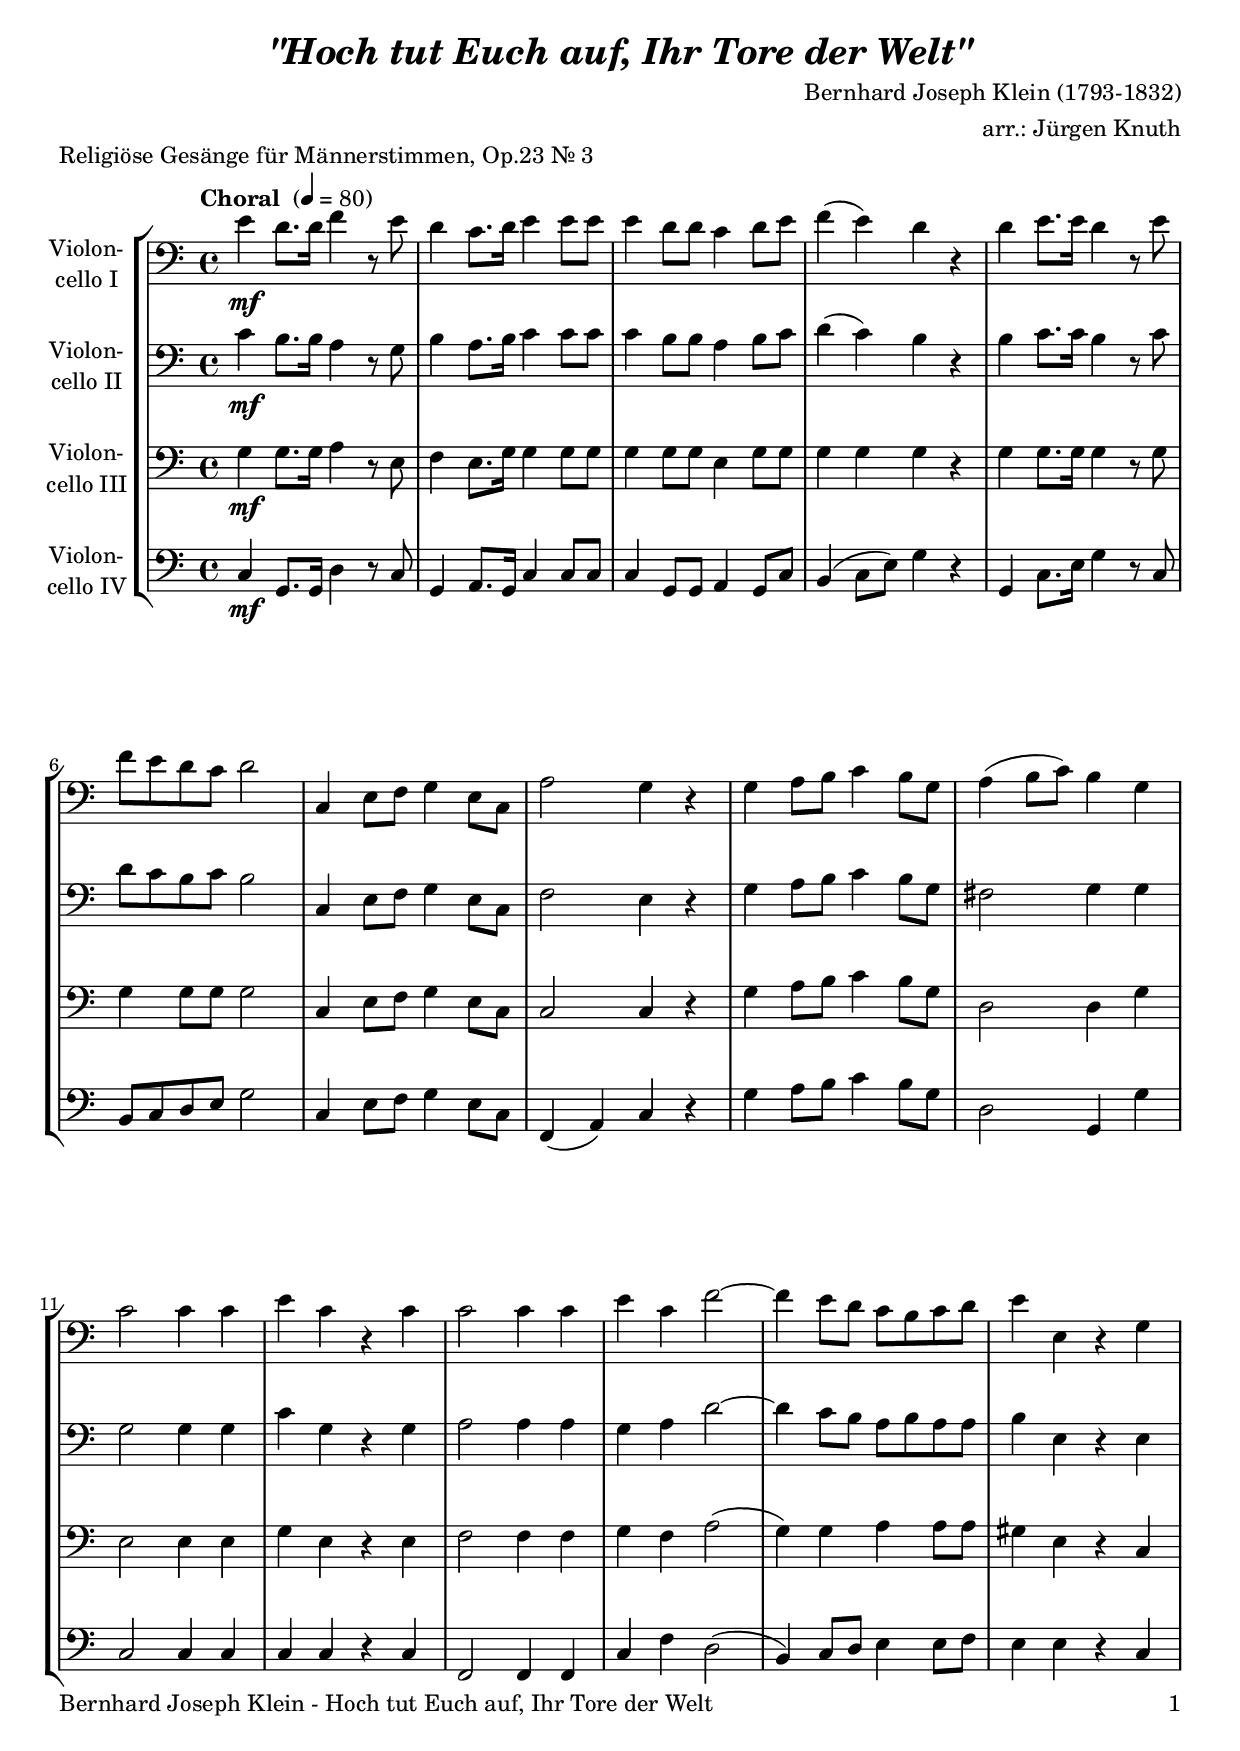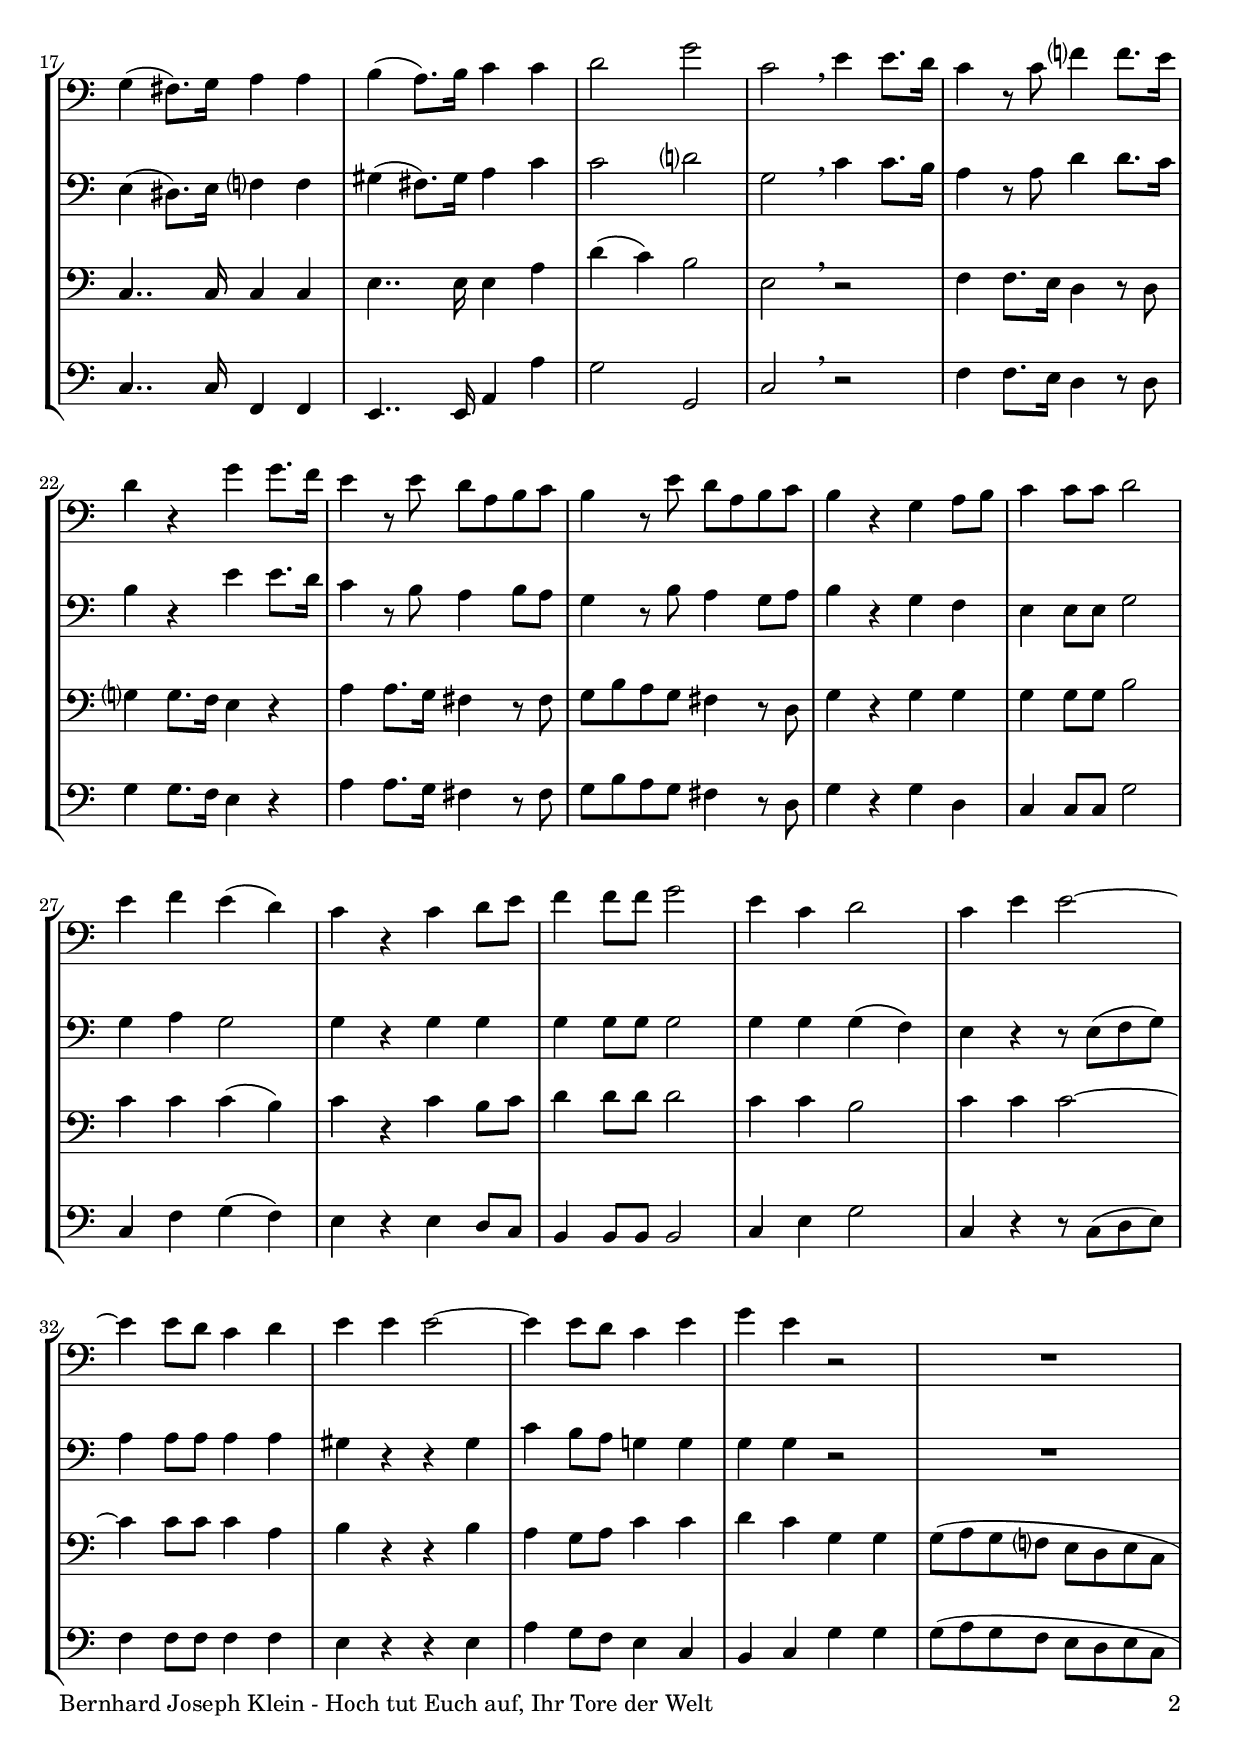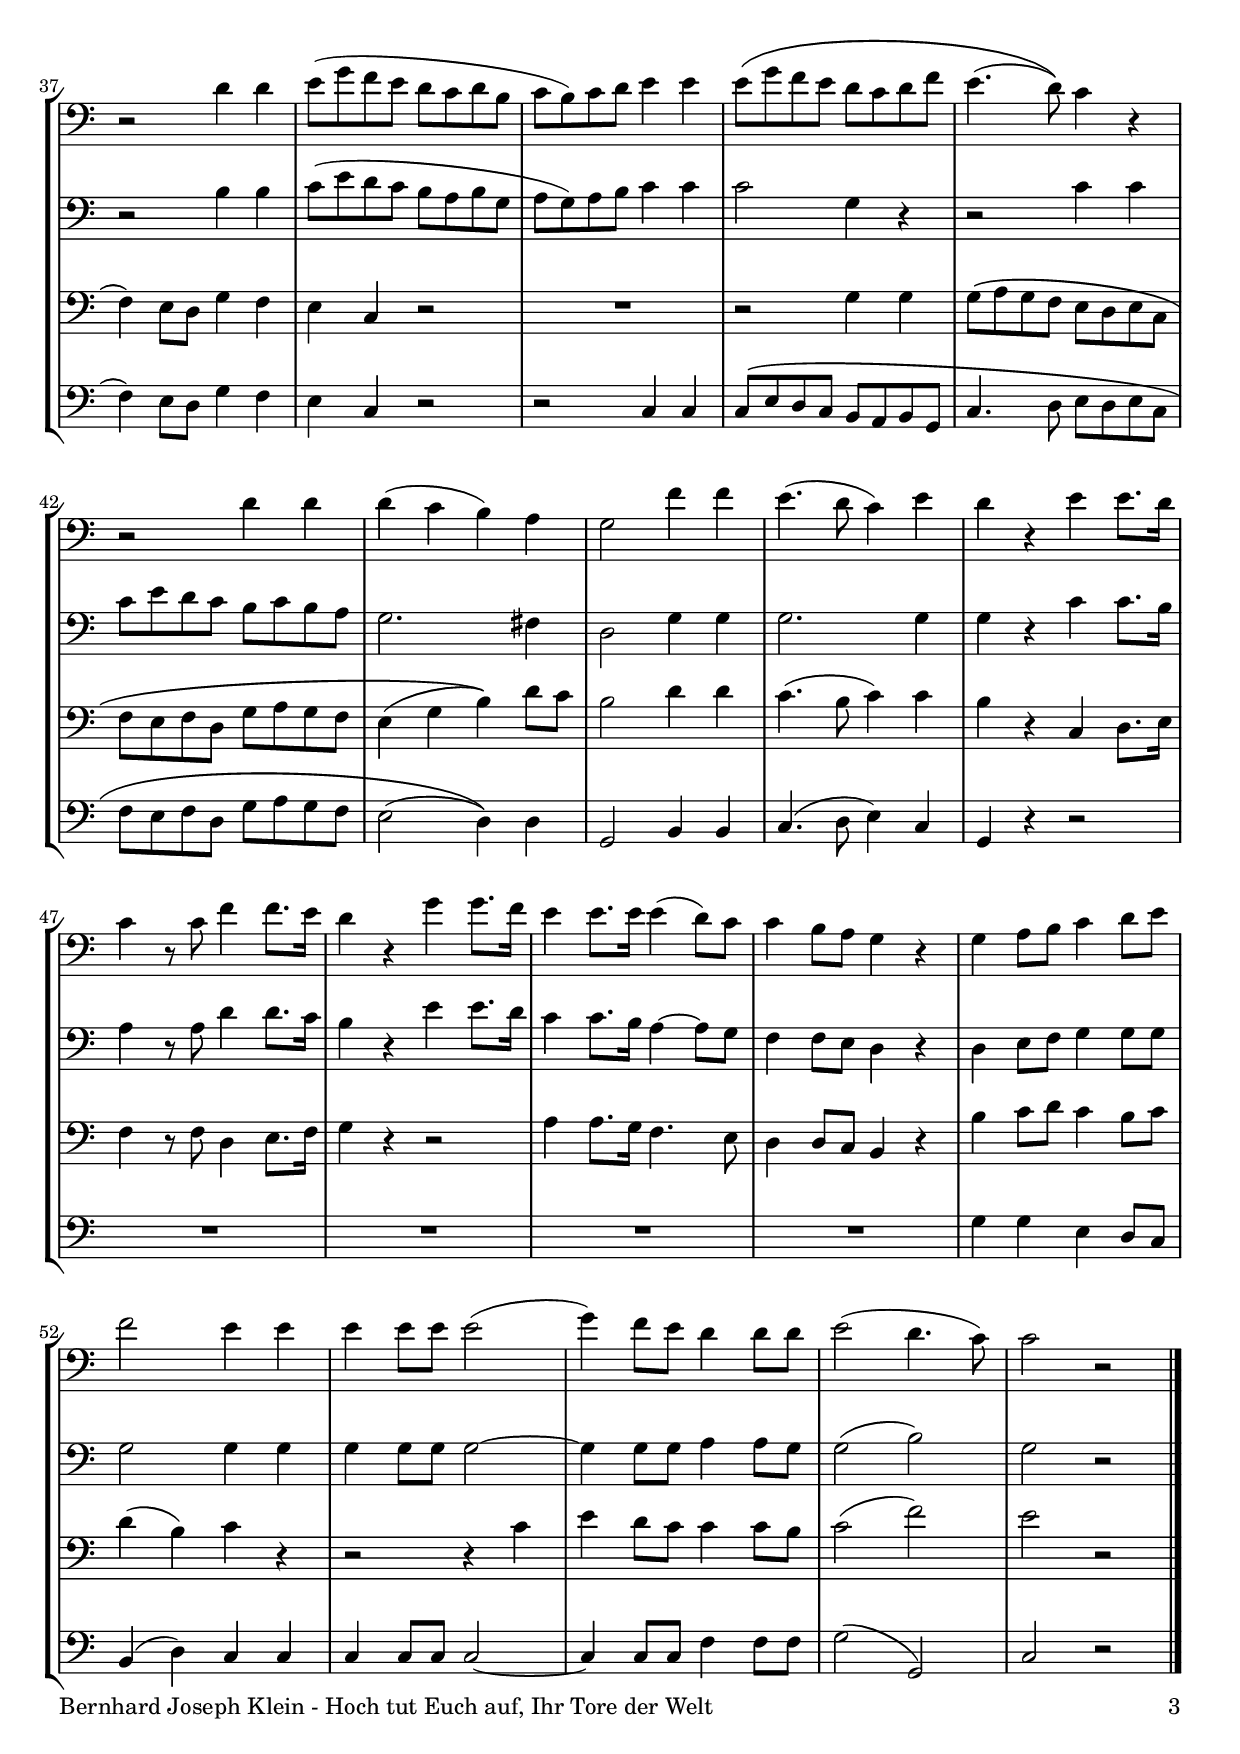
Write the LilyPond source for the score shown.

\version "2.18.2"
\include "deutsch.ly"
  
#(set-global-staff-size 20)

\header {
  title     = \markup \bold \italic "\"Hoch tut Euch auf, Ihr Tore der Welt\""
  composer  = "Bernhard Joseph Klein (1793-1832)"
  arranger  = "arr.: Jürgen Knuth"
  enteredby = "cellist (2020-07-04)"
  piece     = "Religiöse Gesänge für Männerstimmen, Op.23 Nr. 3"
}

voiceconsts = {
  \key c \major
  \time 4/4
  \clef "bass"
%  \numericTimeSignature
  \compressFullBarRests
  % Set default beaming for all staves
%  \set Timing.beamExceptions = #'()
%  \set Timing.baseMoment     = #(ly:make-moment 1 4)
%  \set Timing.beatStructure  = #'(1 1 1)
  \tempo "Choral " 4=80
}

micl = "clarinet"
mifl = "flute"
miob = "oboe"
mifh = "french horn"
misx = "tenor sax"
mist = "string ensemble 1"
miba = "cello"

dolc = \markup \italic "dolce"
rit  = \mark \markup \box \italic "rit."
solo = \mark \markup \box \italic "solo"
tutt = \mark \markup \box \italic "tutti"

va = \relative c' {
  \voiceconsts

  e4\mf d8. d16 f4 r8 e
  d4 c8. d16 e4 e8 e
  e4 d8 d c4 d8 e
  f4( e) d r

  d e8. e16 d4 r8 e
  f e d c d2
  c,4 e8 f g4 e8 c
  a'2 g4 r
  g a8 h c4 h8 g

  a4( h8 c) h4 g
  c2 c4 c
  e c r c
  c2 c4 c
  e c f2~
  f4 e8 d c h c d

  e4 e, r g
  g( fis8.) g16 a4 a
  h( a8.) h16 c4 c
  d2 g
  c, \breathe e4 e8. d16

  c4 r8 c f?4 f8. e16
  d4 r g g8. f16
  e4 r8 e d a h c

  h4 r8 e d a h c
  h4 r g a8 h
  c4 c8 c d2
  e4 f e( d)

  c r c d8 e
  f4 f8 f g2
  e4 c d2
  c4 e e2~

  e4 e8 d c4 d
  e e e2~
  e4 e8 d c4 e
  g e r2

  R1
  r2 d4 d
  e8( g f e d c d h
  c h) c d e4 e

  e8\( g f e d c d f
  e4.( d8)\) c4 r
  r2 d4 d
  d( c h) a

  g2 f'4 f
  e4.( d8 c4) e
  d r e e8. d16
  c4 r8 c f4 f8. e16

  d4 r g g8. f16
  e4 e8. e16 e4( d8) c
  c4 h8 a g4 r
  g a8 h c4 d8 e

  f2 e4 e
  e e8 e e2(
  g4) f8 e d4 d8 d
  e2( d4. c8)
  c2 r \bar "|."
}

vb = \relative c' {
  \voiceconsts

  c4\mf h8. h16 a4 r8 g
  h4 a8. h16 c4 c8 c
  c4 h8 h a4 h8 c
  d4( c) h r

  h c8. c16 h4 r8 c
  d c h c h2
  c,4 e8 f g4 e8 c
  f2 e4 r
  g a8 h c4 h8 g

  fis2 g4 g
  g2 g4 g
  c g r g
  a2 a4 a
  g a d2~
  d4 c8 h a h a a

  h4 e, r e
  e( dis8.) e16 f?4 f
  gis4( fis8.) gis16 a4 c
  c2 d?
  g, \breathe c4 c8. h16
  a4 r8 a d4 d8. c16
  h4 r e e8. d16
  c4 r8 h a4 h8 a

  g4 r8 h a4 g8 a
  h4 r g f
  e e8 e g2
  g4 a g2

  g4 r g g
  g g8 g g2
  g4 g g( f)
  e r r8 e( f g)

  a4 a8 a a4 a
  gis r r gis
  c h8 a g!4 g
  g g r2

  R1
  r2 h4 h
  c8( e d c h a h g
  a g) a h c4 c

  c2 g4 r
  r2 c4 c
  c8 e d c h c h a
  g2. fis4

  d2 g4 g
  g2. g4
  g r c c8. h16
  a4 r8 a d4 d8. c16

  h4 r e e8. d16
  c4 c8. h16 a4~ a8 g
  f4 f8 e d4 r
  d e8 f g4 g8 g

  g2 g4 g
  g g8 g g2~
  g4 g8 g a4 a8 g
  g2( h)
  g r \bar "|."
}

vc = \relative c' {
  \voiceconsts

  g4\mf g8. g16 a4 r8 e
  f4 e8. g16 g4 g8 g
  g4 g8 g e4 g8 g
  g4 g g r

  g g8. g16 g4 r8 g
  g4 g8 g g2
  c,4 e8 f g4 e8 c
  c2 c4 r
  g' a8 h c4 h8 g

  d2 d4 g
  e2 e4 e
  g e r e
  f2 f4 f
  g f a2(
  g4) g a a8 a

  gis4 e r c
  c4.. c16 c4 c
  e4.. e16 e4 a
  d( c) h2
  e, \breathe r

  f4 f8. e16 d4 r8 d
  g?4 g8. f16 e4 r
  a a8. g16 fis4 r8 fis

  g h a g fis4 r8 d
  g4 r g g
  g g8 g h2
  c4 c c( h)

  c r c h8 c
  d4 d8 d d2
  c4 c h2
  c4 c c2~

  c4 c8 c c4 a
  h r r h
  a g8 a c4 c
  d c g g

  g8( a g f? e d e c
  f4) e8 d g4 f
  e c r2
  R1

  r2 g'4 g
  g8\( a g f e d e c
  f e f d g a g f
  e4( g h)\) d8 c

  h2 d4 d
  c4.( h8 c4) c
  h r c, d8. e16
  f4 r8 f d4 e8. f16

  g4 r r2
  a4 a8. g16 f4. e8
  d4 d8 c h4 r
  h' c8 d c4 h8 c

  d4( h) c r
  r2 r4 c
  e d8 c c4 c8 h
  c2( f)
  e r \bar "|."
}

vd = \relative c {
  \voiceconsts

  c4\mf g8. g16 d'4 r8 c
  g4 a8. g16 c4 c8 c
  c4 g8 g a4 g8 c
  h4( c8 e) g4 r

  g, c8. e16 g4 r8 c,
  h c d e g2
  c,4 e8 f g4 e8 c
  f,4( a) c r
  g' a8 h c4 h8 g

  d2 g,4 g'
  c,2 c4 c
  c c r c
  f,2 f4 f
  c' f d2(
  h4) c8 d e4 e8 f

  e4 e r c
  c4.. c16 f,4 f
  e4.. e16 a4 a'
  g2 g,
  c \breathe r

  f4 f8. e16 d4 r8 d
  g4 g8. f16 e4 r
  a4 a8. g16 fis4 r8 fis

  g h a g fis4 r8 d
  g4 r g d
  c c8 c g'2
  c,4 f g( f)

  e r e d8 c
  h4 h8 h h2
  c4 e g2
  c,4 r r8 c( d e)

  f4 f8 f f4 f
  e r r e
  a g8 f e4 c
  h c g' g

  g8( a g f e d e c
  f4) e8 d g4 f
  e c r2
  r c4 c

  c8\( e d c h a h g
  c4. d8 e d e c
  f e f d g a g f
  e2( d4)\) d

  g,2 h4 h
  c4.( d8 e4) c
  g r r2
  R1*4
  g'4 g e d8 c

  h4( d) c4 c
  c c8 c c2~
  c4 c8 c f4 f8 f
  g2( g,)
  c r \bar "|."
}


music = \new StaffGroup <<
      \new Staff {
	\set Staff.midiInstrument = \miba
	\set Staff.instrumentName = \markup \center-column { "Violon-" "cello I" }
	\transpose c c { \va }
      }

      \new Staff {
	\set Staff.midiInstrument = \miba
	\set Staff.instrumentName = \markup \center-column { "Violon-" "cello II" }
	\transpose c c { \vb }
      }

      \new Staff {
	\set Staff.midiInstrument = \miba
	\set Staff.instrumentName = \markup \center-column { "Violon-" "cello III" }
	\transpose c c { \vc }
      }

      \new Staff {
	\set Staff.midiInstrument = \miba
	\set Staff.instrumentName = \markup \center-column { "Violon-" "cello IV" }
	\transpose c c { \vd }
      }
>>

\book {
   \paper {
    print-page-number = ##t
    print-first-page-number = ##t
    ragged-last-bottom = ##f
    oddHeaderMarkup = \markup \null
    evenHeaderMarkup = \markup \null
    oddFooterMarkup = \markup {
      \fill-line {
        \on-the-fly #print-page-number-check-first
        "Bernhard Joseph Klein - Hoch tut Euch auf, Ihr Tore der Welt" \fromproperty #'page:page-number-string
      }
    }
    evenFooterMarkup = \oddFooterMarkup
  } \score {
    \music
    \layout {}
  }

  \score {
    \unfoldRepeats \music

    \midi {
      \context {
        \Score
      }
    }
  }
}